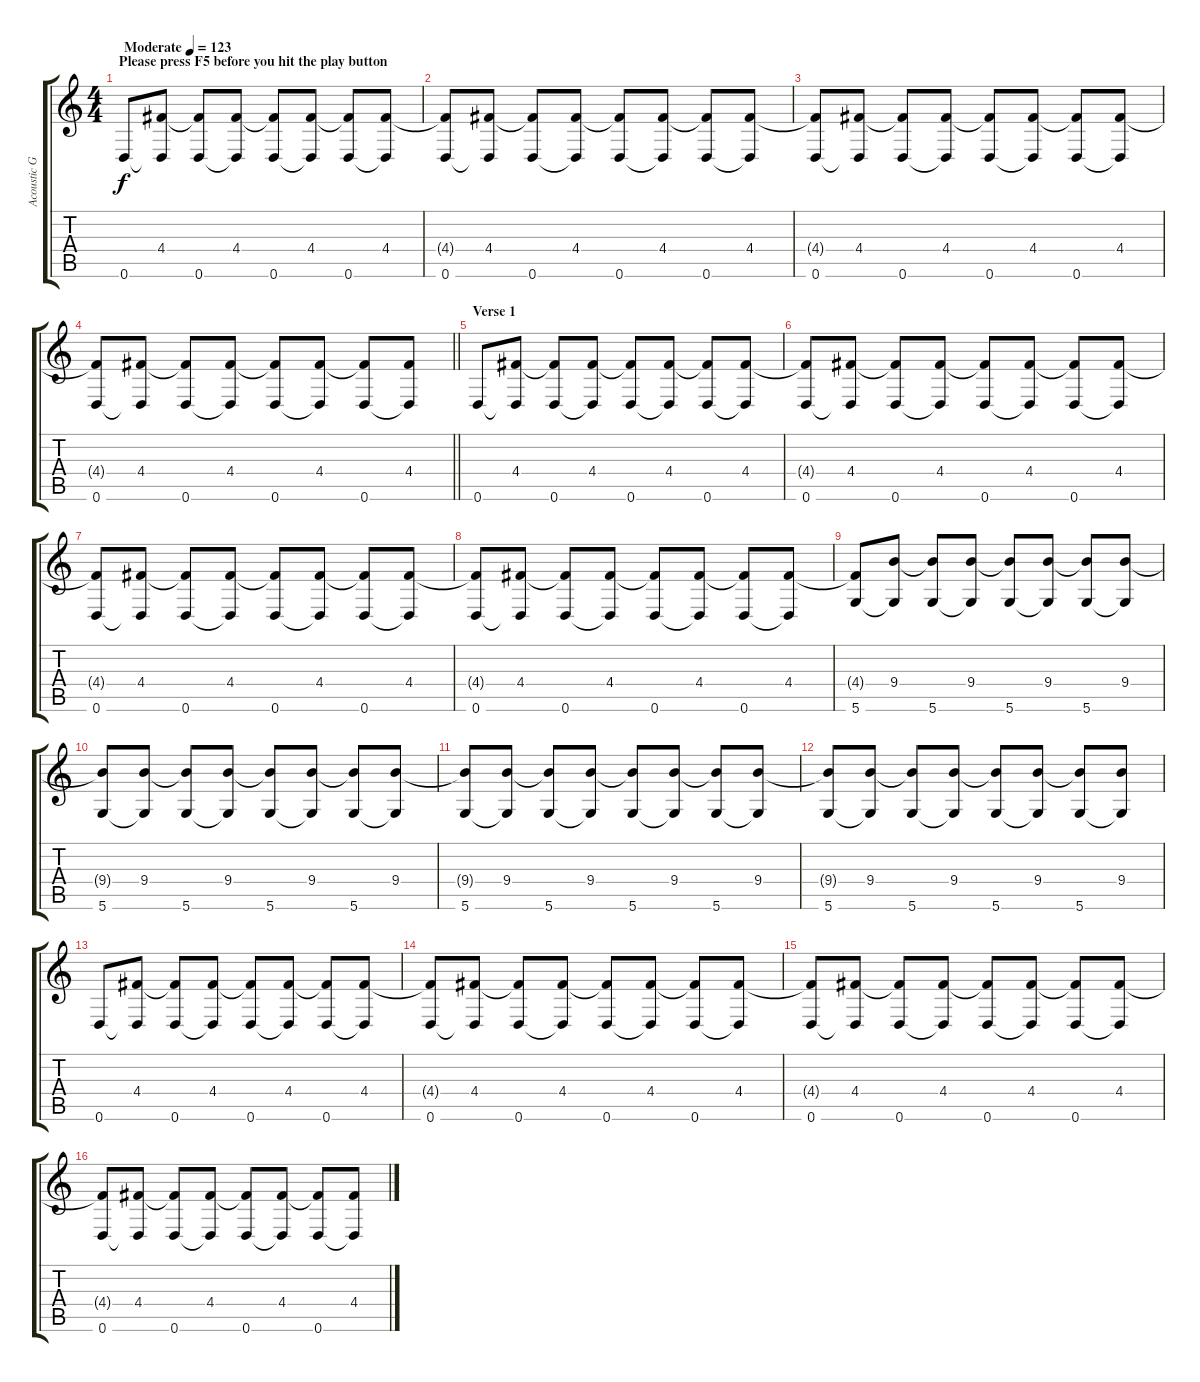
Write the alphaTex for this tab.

\track ("Acoustic Guitar" "Acoustic G") {instrument acousticguitarsteel}
\staff {score tabs}
\tuning (E4 B3 G3 D3 A2 D2) {hide}
\ts (4 4)
\section ("" "Please press F5 before you hit the play button")
\tempo (123 "Moderate")
\clef g2
\ks c
0.6.8{dy f instrument acousticguitarsteel} (4.4 0.6{t}).8 (4.4{t} 0.6).8 (4.4 0.6{t}).8 (4.4{t} 0.6).8 (4.4 0.6{t}).8 (4.4{t} 0.6).8 (4.4 0.6{t}).8 |
(4.4{t} 0.6).8 (4.4 0.6{t}).8 (4.4{t} 0.6).8 (4.4 0.6{t}).8 (4.4{t} 0.6).8 (4.4 0.6{t}).8 (4.4{t} 0.6).8 (4.4 0.6{t}).8 |
(4.4{t} 0.6).8 (4.4 0.6{t}).8 (4.4{t} 0.6).8 (4.4 0.6{t}).8 (4.4{t} 0.6).8 (4.4 0.6{t}).8 (4.4{t} 0.6).8 (4.4 0.6{t}).8 |
\barLineRight lightlight
(4.4{t} 0.6).8 (4.4 0.6{t}).8 (4.4{t} 0.6).8 (4.4 0.6{t}).8 (4.4{t} 0.6).8 (4.4 0.6{t}).8 (4.4{t} 0.6).8 (4.4 0.6{t}).8 |
\section ("" "Verse 1")
0.6.8{balance 8 instrument acousticguitarsteel} (4.4 0.6{t}).8 (4.4{t} 0.6).8 (4.4 0.6{t}).8 (4.4{t} 0.6).8 (4.4 0.6{t}).8 (4.4{t} 0.6).8 (4.4 0.6{t}).8 |
(4.4{t} 0.6).8 (4.4 0.6{t}).8 (4.4{t} 0.6).8 (4.4 0.6{t}).8 (4.4{t} 0.6).8 (4.4 0.6{t}).8 (4.4{t} 0.6).8 (4.4 0.6{t}).8 |
(4.4{t} 0.6).8 (4.4 0.6{t}).8 (4.4{t} 0.6).8 (4.4 0.6{t}).8 (4.4{t} 0.6).8 (4.4 0.6{t}).8 (4.4{t} 0.6).8 (4.4 0.6{t}).8 |
(4.4{t} 0.6).8 (4.4 0.6{t}).8 (4.4{t} 0.6).8 (4.4 0.6{t}).8 (4.4{t} 0.6).8 (4.4 0.6{t}).8 (4.4{t} 0.6).8 (4.4 0.6{t}).8 |
(4.4{t} 5.6).8 (9.4 5.6{t}).8 (9.4{t} 5.6).8 (9.4 5.6{t}).8 (9.4{t} 5.6).8 (9.4 5.6{t}).8 (9.4{t} 5.6).8 (9.4 5.6{t}).8 |
(9.4{t} 5.6).8 (9.4 5.6{t}).8 (9.4{t} 5.6).8 (9.4 5.6{t}).8 (9.4{t} 5.6).8 (9.4 5.6{t}).8 (9.4{t} 5.6).8 (9.4 5.6{t}).8 |
(9.4{t} 5.6).8 (9.4 5.6{t}).8 (9.4{t} 5.6).8 (9.4 5.6{t}).8 (9.4{t} 5.6).8 (9.4 5.6{t}).8 (9.4{t} 5.6).8 (9.4 5.6{t}).8 |
(9.4{t} 5.6).8 (9.4 5.6{t}).8 (9.4{t} 5.6).8 (9.4 5.6{t}).8 (9.4{t} 5.6).8 (9.4 5.6{t}).8 (9.4{t} 5.6).8 (9.4 5.6{t}).8 |
0.6.8 (4.4 0.6{t}).8 (4.4{t} 0.6).8 (4.4 0.6{t}).8 (4.4{t} 0.6).8 (4.4 0.6{t}).8 (4.4{t} 0.6).8 (4.4 0.6{t}).8 |
(4.4{t} 0.6).8 (4.4 0.6{t}).8 (4.4{t} 0.6).8 (4.4 0.6{t}).8 (4.4{t} 0.6).8 (4.4 0.6{t}).8 (4.4{t} 0.6).8 (4.4 0.6{t}).8 |
(4.4{t} 0.6).8 (4.4 0.6{t}).8 (4.4{t} 0.6).8 (4.4 0.6{t}).8 (4.4{t} 0.6).8 (4.4 0.6{t}).8 (4.4{t} 0.6).8 (4.4 0.6{t}).8 |
(4.4{t} 0.6).8 (4.4 0.6{t}).8 (4.4{t} 0.6).8 (4.4 0.6{t}).8 (4.4{t} 0.6).8 (4.4 0.6{t}).8 (4.4{t} 0.6).8 (4.4 0.6{t}).8
